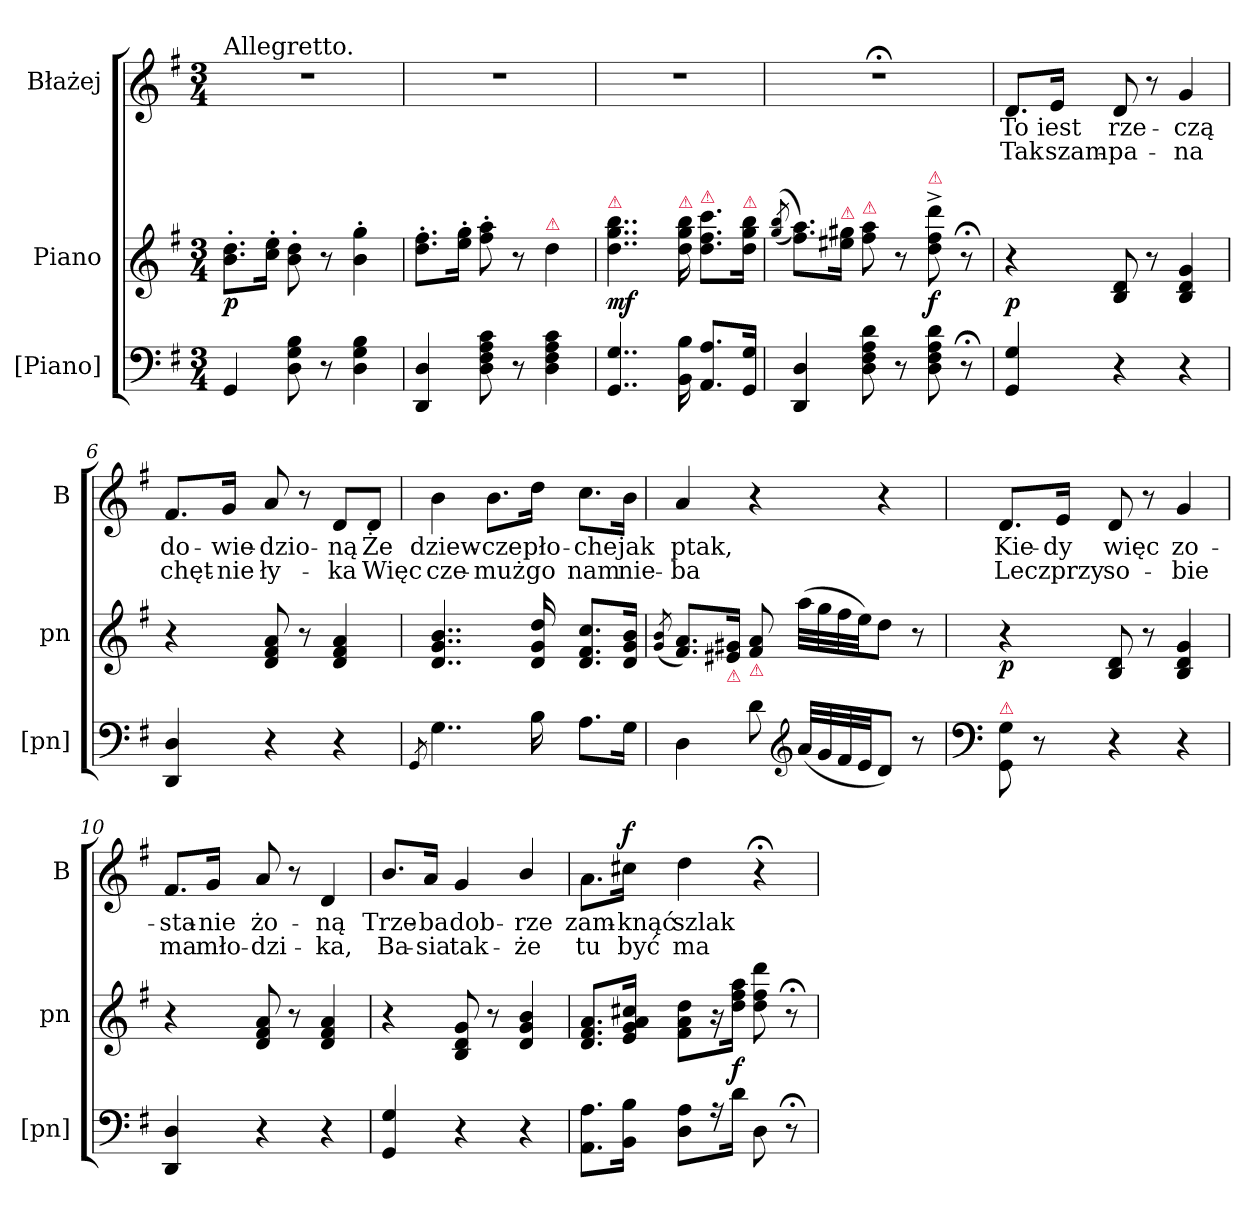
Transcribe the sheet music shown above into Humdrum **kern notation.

**kern	**kern	**dynam	**kern	**text	**text	**dynam
*part3	*part2	*part2	*part1	*part1	*part1	*part1
*staff3	*staff2	*staff2	*staff1	*staff1	*staff1	*staff1
*I"[Piano]	*I"Piano	*	*I"Błażej	*	*	*
*I'[pn]	*I'pn	*	*I'B	*	*	*
*clefF4	*clefG2	*	*clefG2	*	*	*
*k[f#]	*k[f#]	*	*k[f#]	*	*	*
*M3/4	*M3/4	*	*M3/4	*	*	*
=1	=1	=1	=1	=1	=1	=1
!	!	!	!LO:TX:a:t=Allegretto.	!	!	!
4GG/	8.b'\ 8.dd'\L	p	2.r	.	.	.
.	16cc'\ 16ee'\Jk	.	.	.	.	.
8D\ 8G\ 8B\	8b'\ 8dd'\	.	.	.	.	.
8r	8r	.	.	.	.	.
4D\ 4G\ 4B\	4b'\ 4gg'\	.	.	.	.	.
=2	=2	=2	=2	=2	=2	=2
4DD/ 4D/	8.dd'\ 8.ff#'\L	.	2.r	.	.	.
.	16ee'\ 16gg'\Jk	.	.	.	.	.
8D\ 8F#\ 8A\ 8c\	8ff#'\ 8aa'\	.	.	.	.	.
8r	8r	.	.	.	.	.
!	!LO:TX:a:color=crimson:t=⚠	!	!	!	!	!
4D\ 4F#\ 4A\ 4c\	4dd\	.	.	.	.	.
=3	=3	=3	=3	=3	=3	=3
!	!LO:TX:a:color=crimson:t=⚠	!	!	!	!	!
4..GG/ 4..G/	4..dd\ 4..gg\ 4..bb\	mf	2.r	.	.	.
!	!LO:TX:a:color=crimson:t=⚠	!	!	!	!	!
16BB\ 16B\	16dd\ 16gg\ 16bb\	.	.	.	.	.
!	!LO:TX:a:color=crimson:t=⚠	!	!	!	!	!
8.AA/ 8.A/L	8.dd\ 8.ff#\ 8.ccc\L	.	.	.	.	.
!	!LO:TX:a:color=crimson:t=⚠	!	!	!	!	!
16GG/ 16G/Jk	16dd\ 16gg\ 16bb\Jk	.	.	.	.	.
=4	=4	=4	=4	=4	=4	=4
.	(<(>8qgg/ 8qbb/	.	.	.	.	.
4DD/ 4D/	8.ff#\ 8.aa\L))	.	2.r;<	.	.	.
!	!LO:TX:a:color=crimson:t=⚠	!	!	!	!	!
.	16ee#X\ 16gg#X\Jk	.	.	.	.	.
!	!LO:TX:a:color=crimson:t=⚠	!	!	!	!	!
8D\ 8F#\ 8A\ 8d\	8ff#\ 8aa\	.	.	.	.	.
8r	8r	.	.	.	.	.
!	!LO:TX:a:color=crimson:t=⚠	!	!	!	!	!
8D\ 8F#\ 8A\ 8d\	8dd^\ 8ff#^\ 8ddd^\	f	.	.	.	.
8r;<	8r;<	.	.	.	.	.
=5	=5	=5	=5	=5	=5	=5
4GG/ 4G/	4r	p	8.d/L	To	Tak	.
.	.	.	16e/Jk	iest	szam-	.
4r	8B/ 8d/	.	8d/	rze-	-pa-	.
.	8r	.	8r	.	.	.
4r	4B/ 4d/ 4g/	.	4g/	-czą	-na	.
=6	=6	=6	=6	=6	=6	=6
4DD/ 4D/	4r	.	8.f#/L	do-	chęt-	.
.	.	.	16g/Jk	-wie-	-nie	.
4r	8d/ 8f#/ 8a/	.	8a/	-dzio-	ły-	.
.	8r	.	8r	.	.	.
4r	4d/ 4f#/ 4a/	.	8d/L	-ną	-ka	.
.	.	.	8d/J	Że	Więc	.
=7	=7	=7	=7	=7	=7	=7
8qGG/	.	.	.	.	.	.
4..G\	4..d/ 4..g/ 4..b/	.	4b\	dziew-	cze-	.
.	.	.	8.b\L	-cze	-muż	.
16B\	16d/ 16g/ 16dd/	.	16dd\Jk	pło-	go	.
8.A\L	8.d/ 8.f#/ 8.cc/L	.	8.cc\L	-che	nam	.
16G\Jk	16d/ 16g/ 16b/Jk	.	16b\Jk	jak	nie-	.
=8	=8	=8	=8	=8	=8	=8
.	(8qg/ 8qb/	.	.	.	.	.
4D\	8.f#/ 8.a/L)	.	4a/	ptak,	-ba	.
!	!LO:TX:b:color=crimson:t=⚠	!	!	!	!	!
.	16e#X/ 16g#X/Jk	.	.	.	.	.
!	!LO:TX:b:color=crimson:t=⚠	!	!	!	!	!
8d\	8f#/ 8a/	.	4r	.	.	.
*clefG2	*	*	*	*	*	*
(32a/LLL	(32aa\LLL	.	.	.	.	.
32g/	32gg\	.	.	.	.	.
32f#/	32ff#\	.	.	.	.	.
32e/JJ	32ee\JJ)	.	.	.	.	.
8d/J)	8dd\J	.	4r	.	.	.
8r	8r	.	.	.	.	.
=9	=9	=9	=9	=9	=9	=9
*clefF4	*	*	*	*	*	*
!LO:TX:a:color=crimson:t=⚠	!	!	!	!	!	!
8GG\ 8G\	4r	p	8.d/L	Kie-	Lecz	.
8r	.	.	.	.	.	.
.	.	.	16e/Jk	-dy	przy	.
4r	8B/ 8d/	.	8d/	więc	so-	.
.	8r	.	8r	.	.	.
4r	4B/ 4d/ 4g/	.	4g/	zo-	-bie	.
=10	=10	=10	=10	=10	=10	=10
4DD/ 4D/	4r	.	8.f#/L	-sta-	ma	.
.	.	.	16g/Jk	-nie	mło-	.
4r	8d/ 8f#/ 8a/	.	8a/	żo-	-dzi-	.
.	8r	.	8r	.	.	.
4r	4d/ 4f#/ 4a/	.	4d/	-ną	-ka,	.
=11	=11	=11	=11	=11	=11	=11
4GG/ 4G/	4r	.	8.b/L	Trze-	Ba-	.
.	.	.	16a/Jk	-ba	-sia	.
4r	8B/ 8d/ 8g/	.	4g/	dob-	tak-	.
.	8r	.	.	.	.	.
4r	4d/ 4g/ 4b/	.	4b/	-rze	-że	.
=12	=12	=12	=12	=12	=12	=12
8.AA\ 8.A\L	8.d/ 8.f#/ 8.a/L	.	8.a\L	zam-	tu	.
!	!	!	!	!	!	!LO:DY:a
16BB\ 16B\Jk	16e/ 16g/ 16a/ 16cc#X/Jk	.	16cc#X\Jk	-knąć	być	f
8D\ 8A\L	8f#\ 8a\ 8dd\L	.	4dd\	szlak	ma	.
16r	16r	.	.	.	.	.
16d\Jk	16dd\ 16ff#\ 16aa\Jk	f	.	.	.	.
8D\	8dd\ 8ff#\ 8ddd\	.	4r;<	.	.	.
8r;<	8r;<	.	.	.	.	.
=	=	=	=	=	=	=
*-	*-	*-	*-	*-	*-	*-
